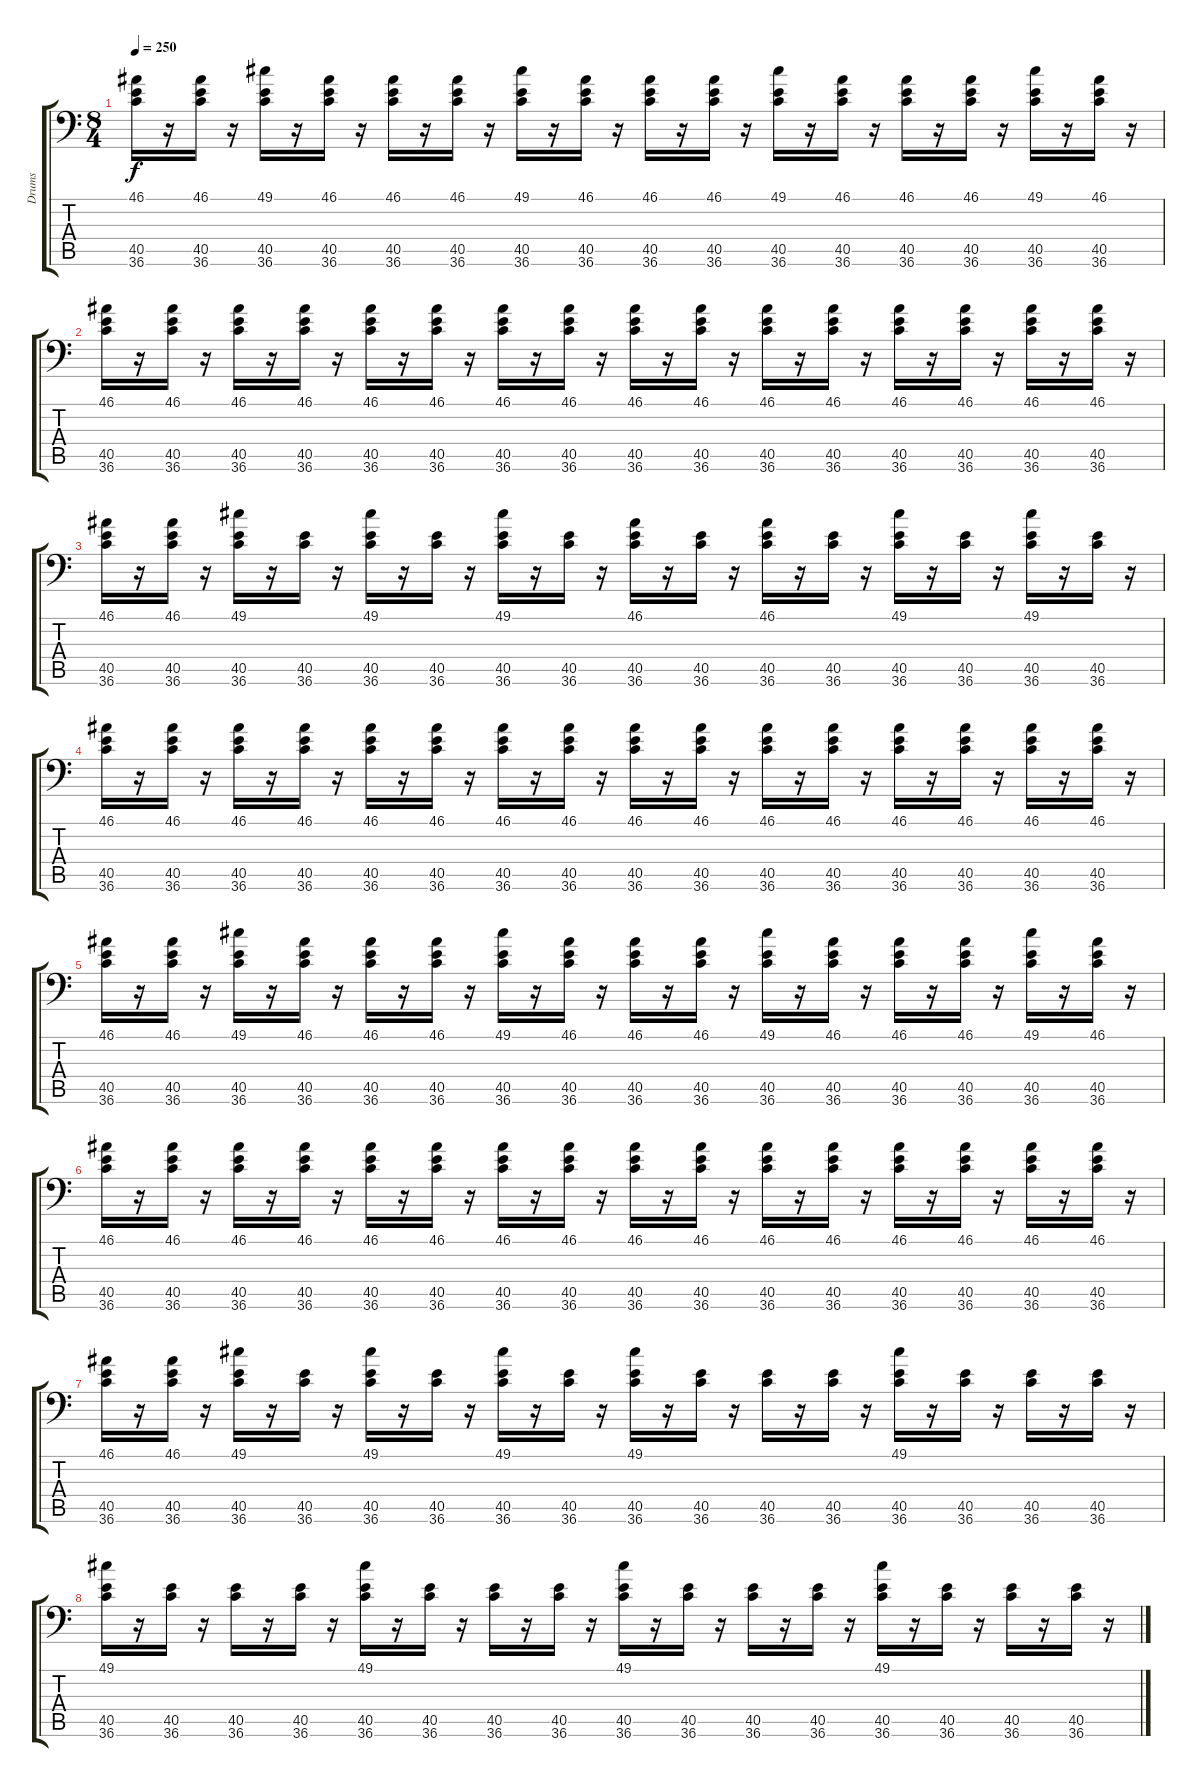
\track ("Drums" "Drums") {instrument acousticgrandpiano}
\staff {score tabs}
\tuning (C-1 C-1 C-1 C-1 C-1 C-1) {hide}
\ts (8 4)
\tempo 250
\clef f4
\ks c
(46.1 40.5 36.6).16{dy f} r.16 (46.1 40.5 36.6).16 r.16 (49.1 40.5 36.6).16 r.16 (46.1 40.5 36.6).16 r.16 (46.1 40.5 36.6).16 r.16 (46.1 40.5 36.6).16 r.16 (49.1 40.5 36.6).16 r.16 (46.1 40.5 36.6).16 r.16 (46.1 40.5 36.6).16 r.16 (46.1 40.5 36.6).16 r.16 (49.1 40.5 36.6).16 r.16 (46.1 40.5 36.6).16 r.16 (46.1 40.5 36.6).16 r.16 (46.1 40.5 36.6).16 r.16 (49.1 40.5 36.6).16 r.16 (46.1 40.5 36.6).16 r.16 |
(46.1 40.5 36.6).16 r.16 (46.1 40.5 36.6).16 r.16 (46.1 40.5 36.6).16 r.16 (46.1 40.5 36.6).16 r.16 (46.1 40.5 36.6).16 r.16 (46.1 40.5 36.6).16 r.16 (46.1 40.5 36.6).16 r.16 (46.1 40.5 36.6).16 r.16 (46.1 40.5 36.6).16 r.16 (46.1 40.5 36.6).16 r.16 (46.1 40.5 36.6).16 r.16 (46.1 40.5 36.6).16 r.16 (46.1 40.5 36.6).16 r.16 (46.1 40.5 36.6).16 r.16 (46.1 40.5 36.6).16 r.16 (46.1 40.5 36.6).16 r.16 |
(46.1 40.5 36.6).16 r.16 (46.1 40.5 36.6).16 r.16 (49.1 40.5 36.6).16 r.16 (40.5 36.6).16 r.16 (49.1 40.5 36.6).16 r.16 (40.5 36.6).16 r.16 (49.1 40.5 36.6).16 r.16 (40.5 36.6).16 r.16 (46.1 40.5 36.6).16 r.16 (40.5 36.6).16 r.16 (46.1 40.5 36.6).16 r.16 (40.5 36.6).16 r.16 (49.1 40.5 36.6).16 r.16 (40.5 36.6).16 r.16 (49.1 40.5 36.6).16 r.16 (40.5 36.6).16 r.16 |
(46.1 40.5 36.6).16 r.16 (46.1 40.5 36.6).16 r.16 (46.1 40.5 36.6).16 r.16 (46.1 40.5 36.6).16 r.16 (46.1 40.5 36.6).16 r.16 (46.1 40.5 36.6).16 r.16 (46.1 40.5 36.6).16 r.16 (46.1 40.5 36.6).16 r.16 (46.1 40.5 36.6).16 r.16 (46.1 40.5 36.6).16 r.16 (46.1 40.5 36.6).16 r.16 (46.1 40.5 36.6).16 r.16 (46.1 40.5 36.6).16 r.16 (46.1 40.5 36.6).16 r.16 (46.1 40.5 36.6).16 r.16 (46.1 40.5 36.6).16 r.16 |
(46.1 40.5 36.6).16 r.16 (46.1 40.5 36.6).16 r.16 (49.1 40.5 36.6).16 r.16 (46.1 40.5 36.6).16 r.16 (46.1 40.5 36.6).16 r.16 (46.1 40.5 36.6).16 r.16 (49.1 40.5 36.6).16 r.16 (46.1 40.5 36.6).16 r.16 (46.1 40.5 36.6).16 r.16 (46.1 40.5 36.6).16 r.16 (49.1 40.5 36.6).16 r.16 (46.1 40.5 36.6).16 r.16 (46.1 40.5 36.6).16 r.16 (46.1 40.5 36.6).16 r.16 (49.1 40.5 36.6).16 r.16 (46.1 40.5 36.6).16 r.16 |
(46.1 40.5 36.6).16 r.16 (46.1 40.5 36.6).16 r.16 (46.1 40.5 36.6).16 r.16 (46.1 40.5 36.6).16 r.16 (46.1 40.5 36.6).16 r.16 (46.1 40.5 36.6).16 r.16 (46.1 40.5 36.6).16 r.16 (46.1 40.5 36.6).16 r.16 (46.1 40.5 36.6).16 r.16 (46.1 40.5 36.6).16 r.16 (46.1 40.5 36.6).16 r.16 (46.1 40.5 36.6).16 r.16 (46.1 40.5 36.6).16 r.16 (46.1 40.5 36.6).16 r.16 (46.1 40.5 36.6).16 r.16 (46.1 40.5 36.6).16 r.16 |
(46.1 40.5 36.6).16 r.16 (46.1 40.5 36.6).16 r.16 (49.1 40.5 36.6).16 r.16 (40.5 36.6).16 r.16 (49.1 40.5 36.6).16 r.16 (40.5 36.6).16 r.16 (49.1 40.5 36.6).16 r.16 (40.5 36.6).16 r.16 (49.1 40.5 36.6).16 r.16 (40.5 36.6).16 r.16 (40.5 36.6).16 r.16 (40.5 36.6).16 r.16 (49.1 40.5 36.6).16 r.16 (40.5 36.6).16 r.16 (40.5 36.6).16 r.16 (40.5 36.6).16 r.16 |
(49.1 40.5 36.6).16 r.16 (40.5 36.6).16 r.16 (40.5 36.6).16 r.16 (40.5 36.6).16 r.16 (49.1 40.5 36.6).16 r.16 (40.5 36.6).16 r.16 (40.5 36.6).16 r.16 (40.5 36.6).16 r.16 (49.1 40.5 36.6).16 r.16 (40.5 36.6).16 r.16 (40.5 36.6).16 r.16 (40.5 36.6).16 r.16 (49.1 40.5 36.6).16 r.16 (40.5 36.6).16 r.16 (40.5 36.6).16 r.16 (40.5 36.6).16 r.16
